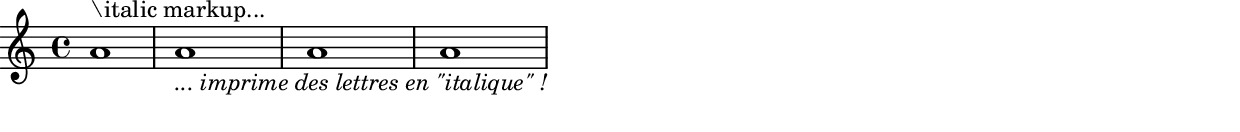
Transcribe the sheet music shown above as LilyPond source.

%% Generated by lilypond-book.py
%% Options: [exampleindent=10.16\mm,indent=0\mm,line-width=160\mm,quote]
\include "lilypond-book-preamble.ly"


% ****************************************************************
% Start cut-&-pastable-section
% ****************************************************************



\paper {
  indent = 0\mm
  line-width = 160\mm
  % offset the left padding, also add 1mm as lilypond creates cropped
  % images with a little space on the right
  line-width = #(- line-width (* mm  3.000000) (* mm 1))
  line-width = 160\mm - 2.0 * 10.16\mm
  % offset the left padding, also add 1mm as lilypond creates cropped
  % images with a little space on the right
  line-width = #(- line-width (* mm  3.000000) (* mm 1))
}

\layout {
  
}





% ****************************************************************
% ly snippet:
% ****************************************************************
\sourcefileline 485
\relative {
  a'1^"\italic markup..."
  a_\markup { \italic "... imprime des lettres en \"italique\" !" }
  a a
}



% ****************************************************************
% end ly snippet
% ****************************************************************
